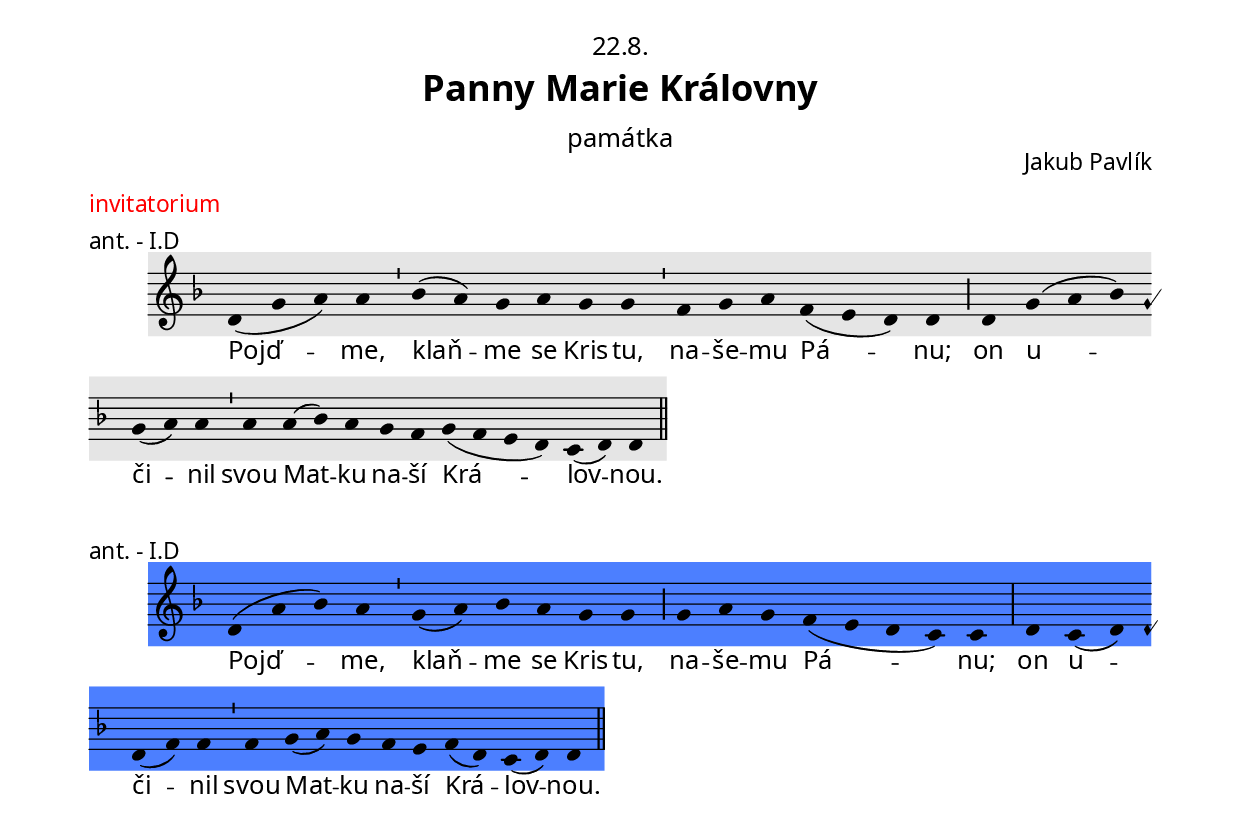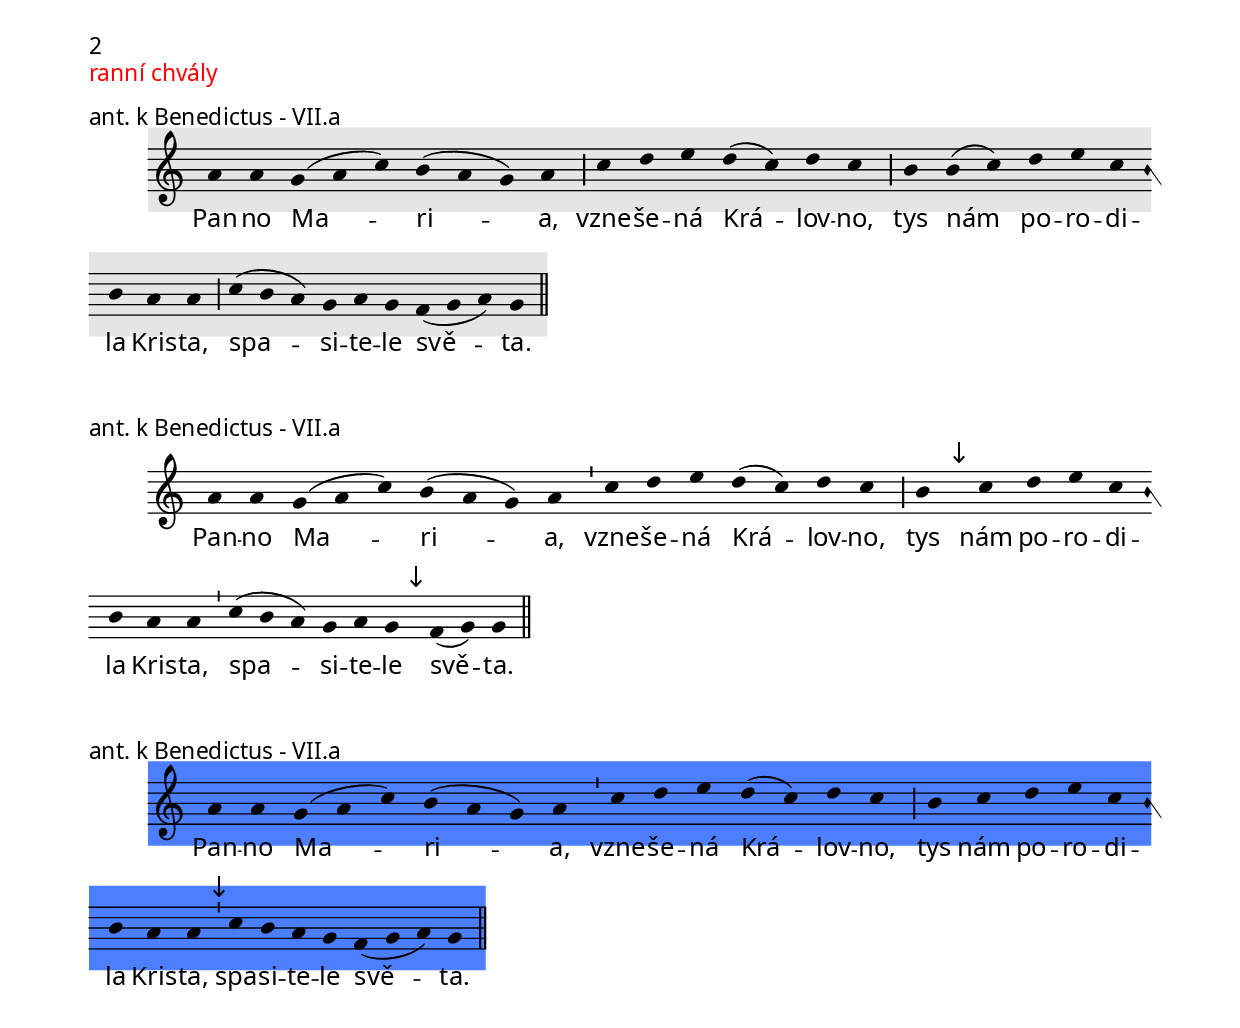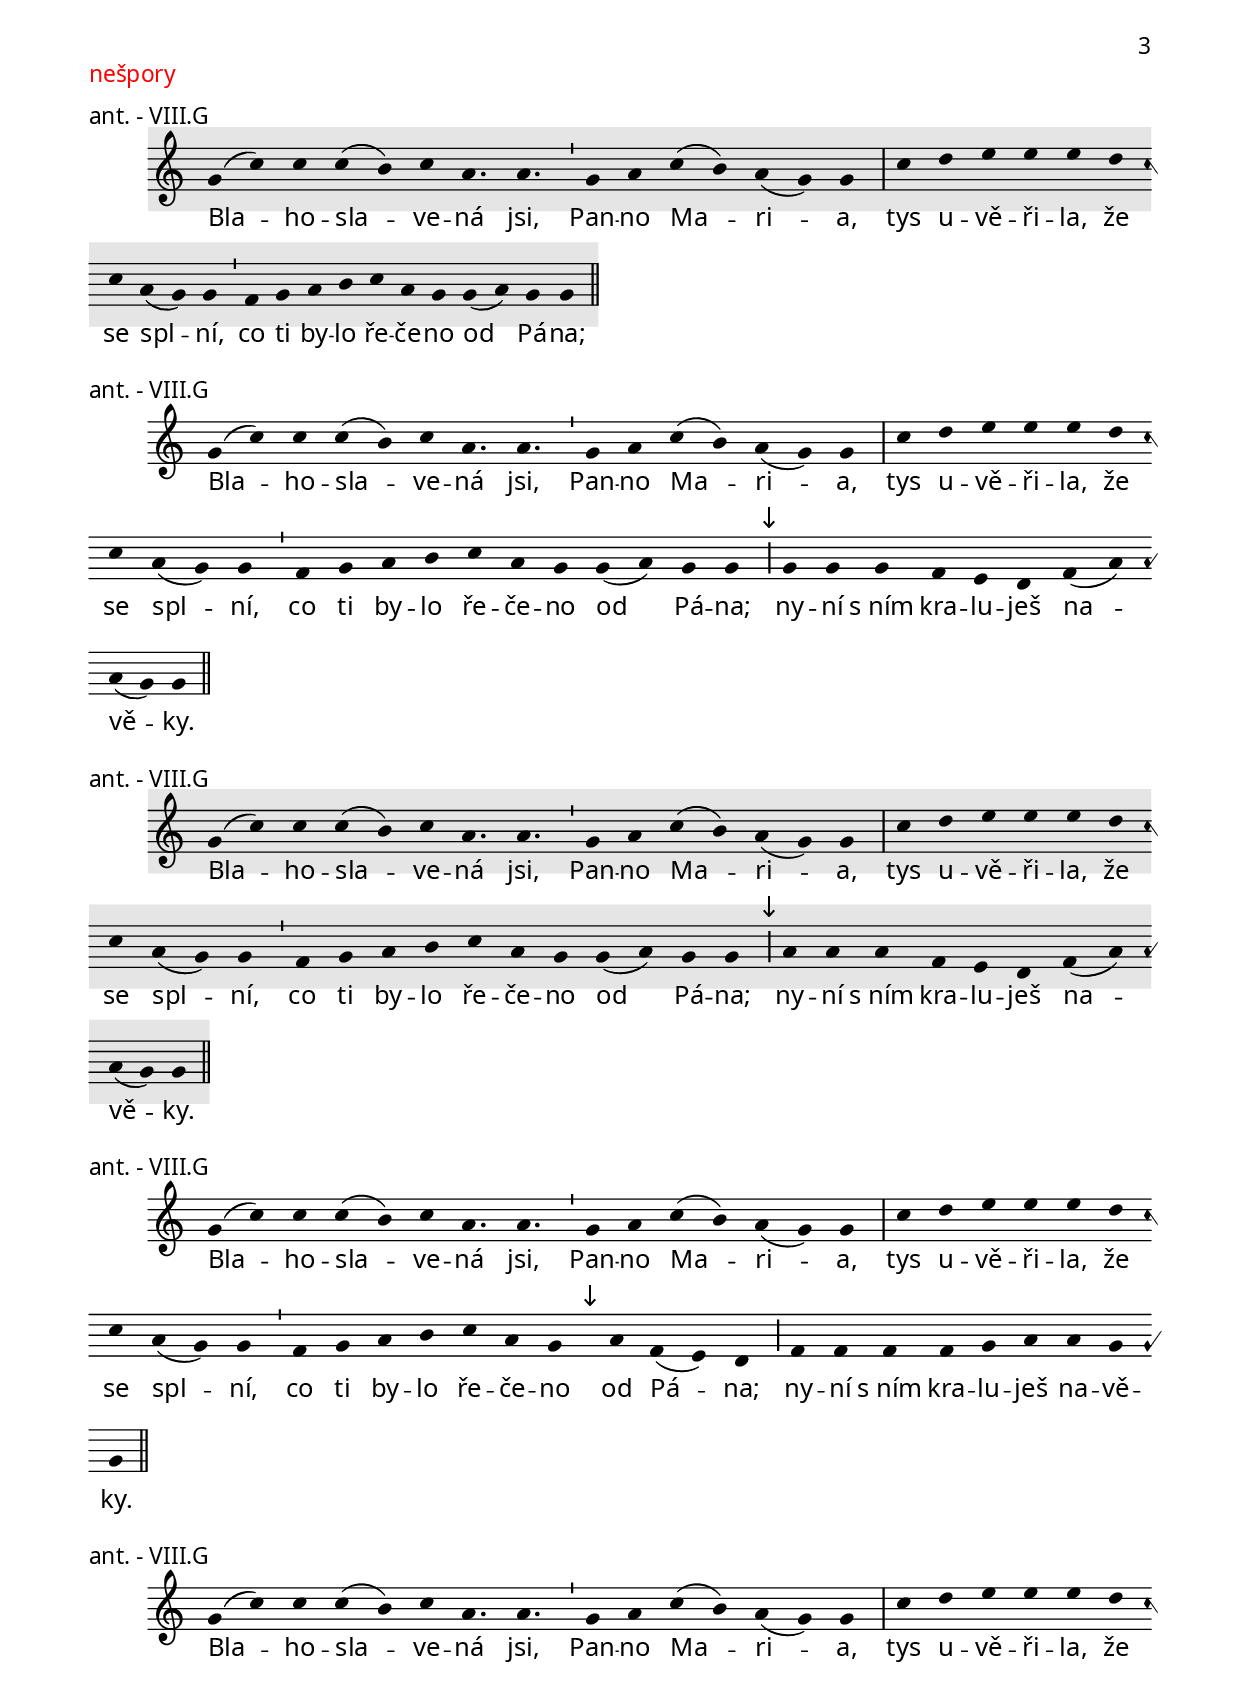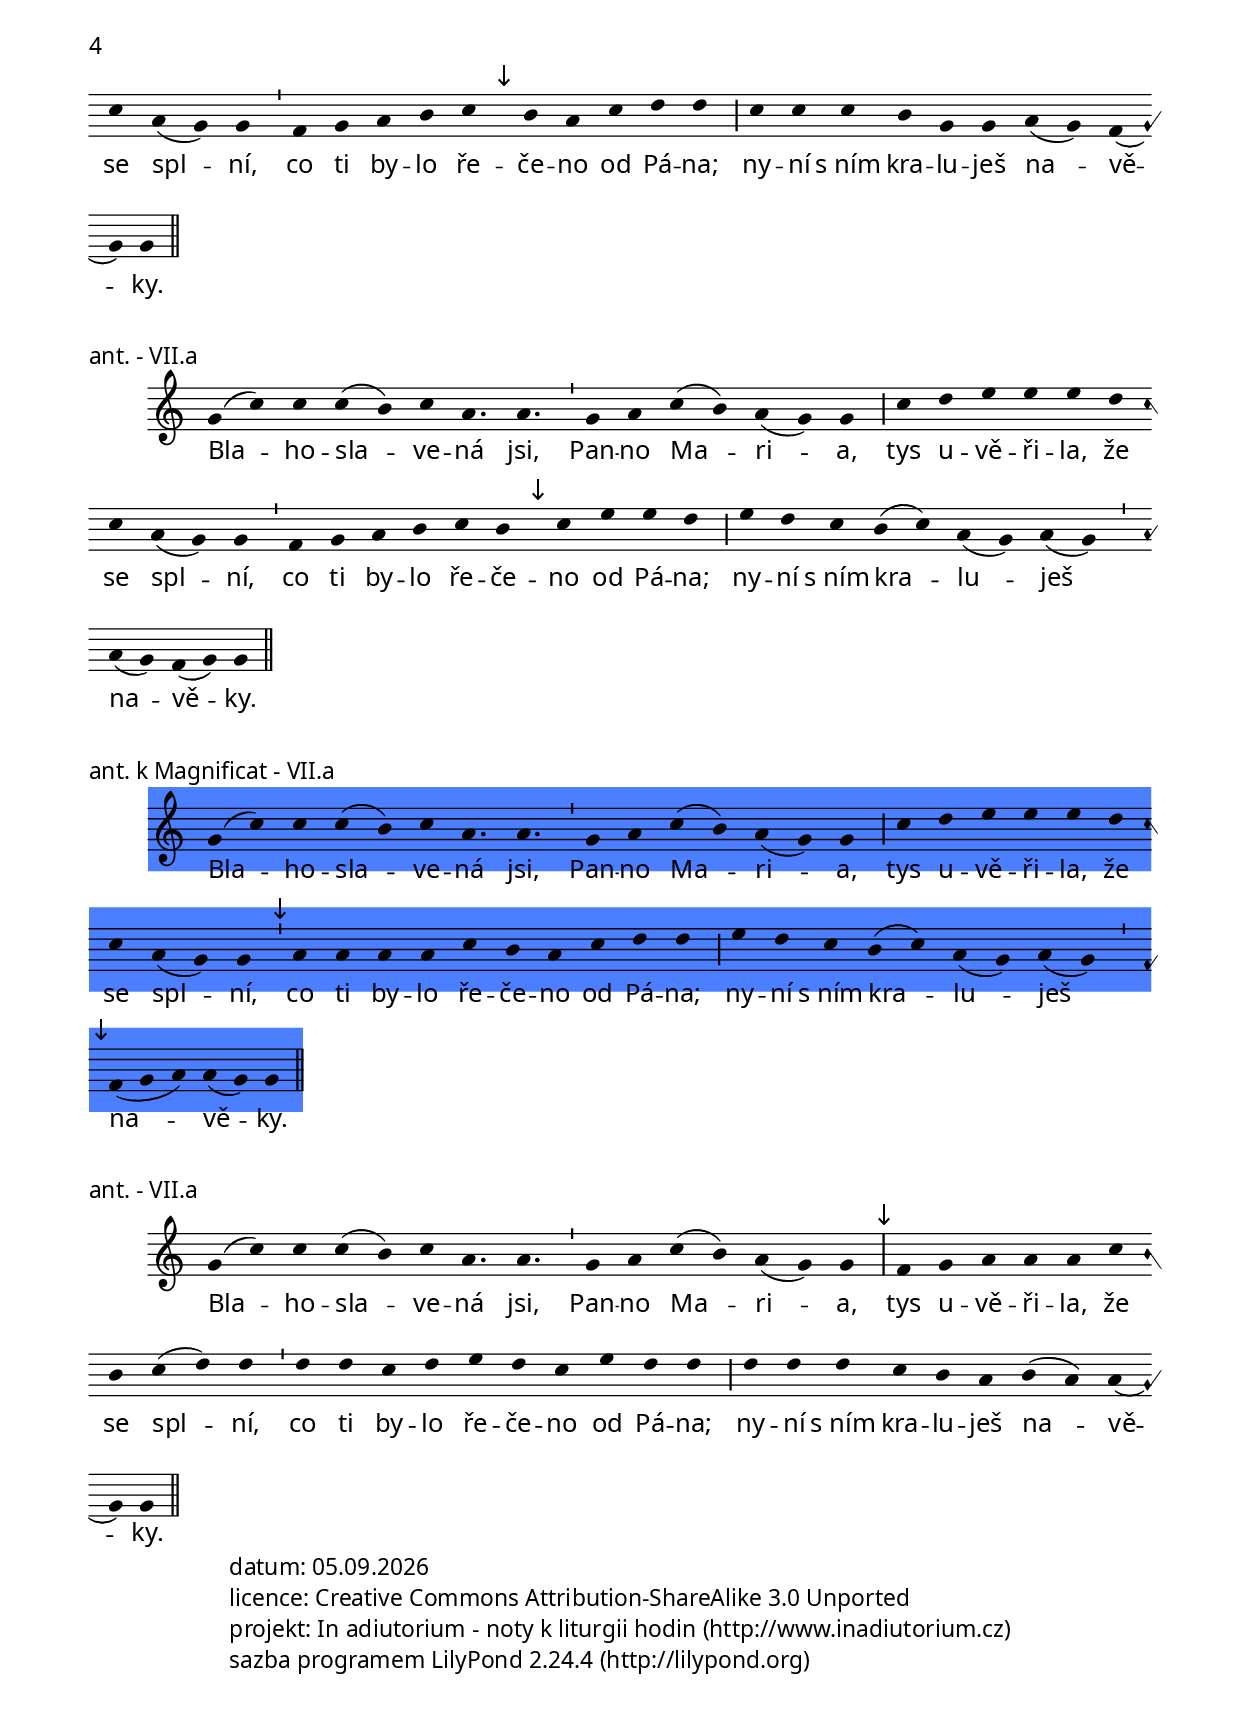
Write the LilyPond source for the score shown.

\version "2.15.40"

\include "../spolecne.ly"
\include "../dilyresponsorii.ly"

\header {
  title = \markup\titleSvatek
            "Panny Marie Královny"
            památka
            22.8.
  composer = "Jakub Pavlík"
}

\markup {\nadpisHodinka {"invitatorium"}}

\score {
  \relative c' {
    \zvyraznovacSedy
    \choralniRezim
    \key f \major
    d4( g a) a \barMin bes( a) g a g g \barMin f g a f( e d) d \barMaior
    d g( a bes) g( a) a \barMin a a( bes) a g f g( f e d) c( d) d \barFinalis
  }
  \addlyrics {
    Pojď -- me, klaň -- me se Kris -- tu,
    na -- še -- mu Pá -- nu;
    on u -- či -- nil svou Mat -- ku na -- ší Krá -- lov -- nou.
  }
  \header {
    quid = "ant."
    modus = "I"
    differentia = "D"
    psalmus = ""
    id = "invit"
    piece = \markup {\sestavTitulekBezZalmu}
  }
}

\score {
  \relative c' {
    \zvyraznovacModry
    \choralniRezim
    \key f \major
    d4( a' bes) a \barMin g( a) bes a g g \barMaior
    g a g f( e d c) c \barMax
    d c( d) d( f) f \barMin
    f g( a) g f e f( d) c( d) d \barFinalis
  }
  \addlyrics {
    Pojď -- me, klaň -- me se Kris -- tu,
    na -- še -- mu Pá -- nu;
    on u -- či -- nil
    svou Mat -- ku na -- ší Krá -- lov -- nou.
  }
  \header {
    quid = "ant."
    modus = "I"
    differentia = "D"
    psalmus = ""
    id = "invit"
    piece = \markup {\sestavTitulekBezZalmu}
  }
}

\pageBreak

\markup {\nadpisHodinka {"ranní chvály"}}

\score {
  \relative c'' {
    \zvyraznovacSedy
    \choralniRezim
    a4 a g( a c) b( a g) a \barMaior
    c d e d( c) d c \barMaior
    b b( c) d e c b a a \barMaior
    c( b a) g a g f( g a) g \barFinalis
  }
  \addlyrics {
    Pan -- no Ma -- ri -- a,
    vzne -- še -- ná Krá -- lov -- no,
    tys nám po -- ro -- di -- la Kris -- ta,
    spa -- si -- te -- le svě -- ta.
  }
  \header {
    quid = "ant. k Benedictus"
    modus = "VII"
    differentia = "a"
    psalmus = ""
    id = "aben"
    piece = \markup {\sestavTitulekBezZalmu}
  }
}

\score {
  \relative c'' {
    \choralniRezim
    a4 a g( a c) b( a g) a \barMin
    c d e d( c) d c \barMaior
    b \mark\sipka c d e c b a a \barMin
    c( b a) g a g \mark\sipka f( g) g \barFinalis
  }
  \addlyrics {
    Pan -- no Ma -- ri -- a,
    vzne -- še -- ná Krá -- lov -- no,
    tys nám po -- ro -- di -- la Kris -- ta,
    spa -- si -- te -- le svě -- ta.
  }
  \header {
    quid = "ant. k Benedictus"
    modus = "VII"
    differentia = "a"
    psalmus = ""
    id = "aben"
    piece = \markup {\sestavTitulekBezZalmu}
  }
}

\score {
  \relative c'' {
    \zvyraznovacModry
    \choralniRezim
    a4 a g( a c) b( a g) a \barMin
    c d e d( c) d c \barMaior
    b c d e c b a a \barMin
    \mark\sipka c b a g f( g a) g \barFinalis
  }
  \addlyrics {
    Pan -- no Ma -- ri -- a,
    vzne -- še -- ná Krá -- lov -- no,
    tys nám po -- ro -- di -- la Kris -- ta,
    spa -- si -- te -- le svě -- ta.
  }
  \header {
    quid = "ant. k Benedictus"
    modus = "VII"
    differentia = "a"
    psalmus = ""
    id = "aben"
    piece = \markup {\sestavTitulekBezZalmu}
  }
}

\pageBreak

\markup {\nadpisHodinka {"nešpory"}}

\score {
  \relative c'' {
    \zvyraznovacSedy
    \choralniRezim
    g4( c) c c( b) c a4. a \barMin g4 a c( b) a( g) g \barMax
    c d e e e d c a( g) g \barMin f g a b c a g g( a) g g \barFinalis

  }
  \addlyrics {
    Bla -- ho -- sla -- ve -- ná jsi, Pan -- no Ma -- ri -- a,
    tys u -- vě -- ři -- la, že se spl -- ní,
    co ti by -- lo ře -- če -- no od Pá -- na;
    ny -- ní s_ním kra -- lu -- ješ na -- vě -- ky.
  }
  \header {
    quid = "ant."
    modus = "VIII"
    differentia = "G"
    psalmus = ""
    placet = "chybí závěr!"
    id = "amag"
    fons = "commune o PM, 2. nešp., k Magnificat; doplněn závěr"
    piece = \markup {\sestavTitulekBezZalmu}
  }
}

\score {
  \relative c'' {
    \choralniRezim
    g4( c) c c( b) c a4. a \barMin
    g4 a c( b) a( g) g \barMax
    c d e e e d c a( g) g \barMin
    f g a b c a g g( a) g g \barMaior
    \mark\sipka g g g f e d f( a) a( g) g \barFinalis
  }
  \addlyrics {
    Bla -- ho -- sla -- ve -- ná jsi,
    Pan -- no Ma -- ri -- a,
    tys u -- vě -- ři -- la, že se spl -- ní,
    co ti by -- lo ře -- če -- no od Pá -- na;
    ny -- ní s_ním kra -- lu -- ješ na -- vě -- ky.
  }
  \header {
    quid = "ant."
    modus = "VIII"
    differentia = "G"
    psalmus = ""
    id = "amag"
    fial = "commune/commune_maria.ly#2ne-amag?+zaver"
    piece = \markup {\sestavTitulekBezZalmu}
  }
}

\score {
  \relative c'' {
    \zvyraznovacSedy
    \choralniRezim
    g4( c) c c( b) c a4. a \barMin
    g4 a c( b) a( g) g \barMax
    c d e e e d c a( g) g \barMin
    f g a b c a g g( a) g g \barMaior
    \mark\sipka a a a f e d f( a) a( g) g \barFinalis
  }
  \addlyrics {
    Bla -- ho -- sla -- ve -- ná jsi,
    Pan -- no Ma -- ri -- a,
    tys u -- vě -- ři -- la, že se spl -- ní,
    co ti by -- lo ře -- če -- no od Pá -- na;
    ny -- ní s_ním kra -- lu -- ješ na -- vě -- ky.
  }
  \header {
    quid = "ant."
    modus = "VIII"
    differentia = "G"
    psalmus = ""
    id = "amag"
    fial = "commune/commune_maria.ly#2ne-amag?+zaver"
    piece = \markup {\sestavTitulekBezZalmu}
  }
}

\score {
  \relative c'' {
    \choralniRezim
    g4( c) c c( b) c a4. a \barMin
    g4 a c( b) a( g) g \barMax
    c d e e e d c a( g) g \barMin
    f g a b c a g \mark\sipka a f( e) d \barMaior
    f f f f g a a g g \barFinalis
  }
  \addlyrics {
    Bla -- ho -- sla -- ve -- ná jsi,
    Pan -- no Ma -- ri -- a,
    tys u -- vě -- ři -- la, že se spl -- ní,
    co ti by -- lo ře -- če -- no od Pá -- na;
    ny -- ní s_ním kra -- lu -- ješ na -- vě -- ky.
  }
  \header {
    quid = "ant."
    modus = "VIII"
    differentia = "G"
    psalmus = ""
    id = "amag"
    fial = "commune/commune_maria.ly#2ne-amag?+zaver"
    piece = \markup {\sestavTitulekBezZalmu}
  }
}

\score {
  \relative c'' {
    \choralniRezim
    g4( c) c c( b) c a4. a \barMin
    g4 a c( b) a( g) g \barMax
    c d e e e d c a( g) g \barMin
    f g a b c \mark\sipka b a c d d \barMaior
    c c c b g g a( g) f( g) g \barFinalis
  }
  \addlyrics {
    Bla -- ho -- sla -- ve -- ná jsi,
    Pan -- no Ma -- ri -- a,
    tys u -- vě -- ři -- la, že se spl -- ní,
    co ti by -- lo ře -- če -- no od Pá -- na;
    ny -- ní s_ním kra -- lu -- ješ na -- vě -- ky.
  }
  \header {
    quid = "ant."
    modus = "VIII"
    differentia = "G"
    psalmus = ""
    id = "amag"
    fial = "commune/commune_maria.ly#2ne-amag?+zaver"
    piece = \markup {\sestavTitulekBezZalmu}
  }
}

\score {
  \relative c'' {
    \choralniRezim
    g4( c) c c( b) c a4. a \barMin
    g4 a c( b) a( g) g \barMaior
    c d e e e d c a( g) g \barMin
    f g a b c b \mark\sipka c e e d \barMaior
    e d c b( c) a( g) a( g) \barMin
    a( g) f( g) g \barFinalis
  }
  \addlyrics {
    Bla -- ho -- sla -- ve -- ná jsi,
    Pan -- no Ma -- ri -- a,
    tys u -- vě -- ři -- la, že se spl -- ní,
    co ti by -- lo ře -- če -- no od Pá -- na;
    ny -- ní s_ním kra -- lu -- ješ
    na -- vě -- ky.
  }
  \header {
    quid = "ant."
    modus = "VII"
    differentia = "a"
    psalmus = ""
    id = "amag"
    fial = "commune/commune_maria.ly#2ne-amag?zacatek"
    piece = \markup {\sestavTitulekBezZalmu}
  }
}

\score {
  \relative c'' {
    \zvyraznovacModry
    \choralniRezim
    g4( c) c c( b) c a4. a \barMin
    g4 a c( b) a( g) g \barMaior
    c d e e e d c a( g) g \barMin
    \mark\sipka a a a a c b a c d d \barMaior
    e d c b( c) a( g) a( g) \barMin
    \mark\sipka f( g a) a( g) g \barFinalis
  }
  \addlyrics {
    Bla -- ho -- sla -- ve -- ná jsi,
    Pan -- no Ma -- ri -- a,
    tys u -- vě -- ři -- la, že se spl -- ní,
    co ti by -- lo ře -- če -- no od Pá -- na;
    ny -- ní s_ním kra -- lu -- ješ
    na -- vě -- ky.
  }
  \header {
    quid = "ant. k Magnificat"
    modus = "VII"
    differentia = "a"
    psalmus = ""
    id = "amag"
    fial = "commune/commune_maria.ly#2ne-amag?zacatek"
    piece = \markup {\sestavTitulekBezZalmu}
  }
}

\score {
  \relative c'' {
    \choralniRezim
    g4( c) c c( b) c a4. a \barMin
    g4 a c( b) a( g) g \barMax
    \mark\sipka f g a a a c b c( d) d \barMin
    d d c d e d c e d d \barMaior
    d d d c b a b( a) a( g) g \barFinalis
  }
  \addlyrics {
    Bla -- ho -- sla -- ve -- ná jsi,
    Pan -- no Ma -- ri -- a,
    tys u -- vě -- ři -- la, že se spl -- ní,
    co ti by -- lo ře -- če -- no od Pá -- na;
    ny -- ní s_ním kra -- lu -- ješ na -- vě -- ky.
  }
  \header {
    quid = "ant."
    modus = "VII"
    differentia = "a"
    psalmus = ""
    id = "amag"
    fial = "commune/commune_maria.ly#2ne-amag?+zaver"
    piece = \markup {\sestavTitulekBezZalmu}
  }
}